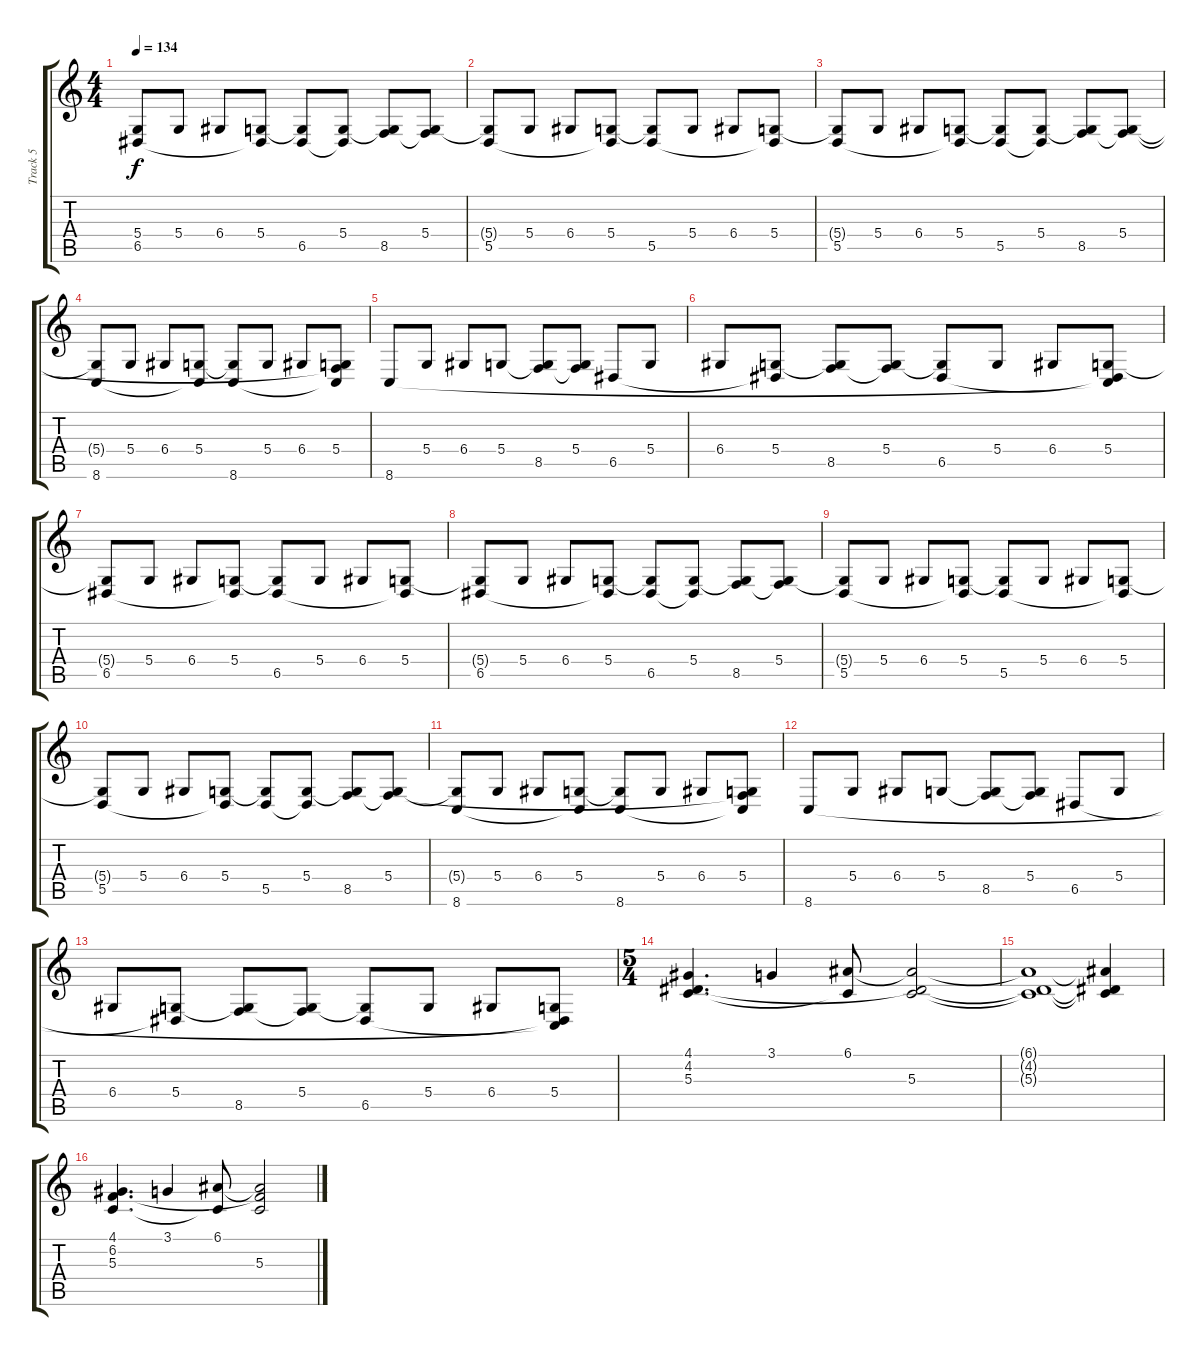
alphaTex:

\track ("Track 5" "Track 5") {instrument brightacousticpiano}
\staff {score tabs}
\tuning (E4 B3 G3 D3 A2 E2) {hide}
\ts (4 4)
\tempo 134
\clef g2
\ks c
(5.4{t} 6.5).8{dy f} 5.4.8 6.4.8 (5.4 6.5{t}).8 (5.4{t} 6.5).8 (5.4 6.5{t}).8 (5.4{t} 8.5).8 (5.4 8.5{t}).8 |
(5.4{t} 5.5).8 5.4.8 6.4.8 (5.4 5.5{t}).8 (5.4{t} 5.5).8 5.4.8 6.4.8 (5.4 5.5{t}).8 |
(5.4{t} 5.5).8 5.4.8 6.4.8 (5.4 5.5{t}).8 (5.4{t} 5.5).8 (5.4 5.5{t}).8 (5.4{t} 8.5).8 (5.4 8.5{t}).8 |
(5.4{t} 8.6).8 5.4.8 6.4.8 (5.4 8.6{t}).8 (5.4{t} 8.6).8 5.4.8 6.4.8 (5.4 8.5{t} 8.6{t}).8 |
8.6.8 5.4.8 6.4.8 5.4.8 (5.4{t} 8.5).8 (5.4 8.5{t}).8 6.5.8 5.4.8 |
6.4.8 (5.4 6.5{t}).8 (5.4{t} 8.5).8 (5.4 8.5{t}).8 (5.4{t} 6.5).8 5.4.8 6.4.8 (5.4 6.5{t} 8.6{t}).8 |
(5.4{t} 6.5).8 5.4.8 6.4.8 (5.4 6.5{t}).8 (5.4{t} 6.5).8 5.4.8 6.4.8 (5.4 6.5{t}).8 |
(5.4{t} 6.5).8 5.4.8 6.4.8 (5.4 6.5{t}).8 (5.4{t} 6.5).8 (5.4 6.5{t}).8 (5.4{t} 8.5).8 (5.4 8.5{t}).8 |
(5.4{t} 5.5).8 5.4.8 6.4.8 (5.4 5.5{t}).8 (5.4{t} 5.5).8 5.4.8 6.4.8 (5.4 5.5{t}).8 |
(5.4{t} 5.5).8 5.4.8 6.4.8 (5.4 5.5{t}).8 (5.4{t} 5.5).8 (5.4 5.5{t}).8 (5.4{t} 8.5).8 (5.4 8.5{t}).8 |
(5.4{t} 8.6).8 5.4.8 6.4.8 (5.4 8.6{t}).8 (5.4{t} 8.6).8 5.4.8 6.4.8 (5.4 8.5{t} 8.6{t}).8 |
8.6.8 5.4.8 6.4.8 5.4.8 (5.4{t} 8.5).8 (5.4 8.5{t}).8 6.5.8 5.4.8 |
6.4.8 (5.4 6.5{t}).8 (5.4{t} 8.5).8 (5.4 8.5{t}).8 (5.4{t} 6.5).8 5.4.8 6.4.8 (5.4 6.5{t} 8.6{t}).8 |
\ts (5 4)
(4.1 4.2 5.3).4{d volume 11} 3.1.4 (6.1 5.3{t}).8 (6.1{t} 4.2{t} 5.3).2 |
(6.1{t} 4.2{t} 5.3{t}).1 (6.1{t} 4.2{t} 5.3{t}).4 |
(4.1 6.2 5.3).4{d} 3.1.4 (6.1 5.3{t}).8 (6.1{t} 6.2{t} 5.3).2
